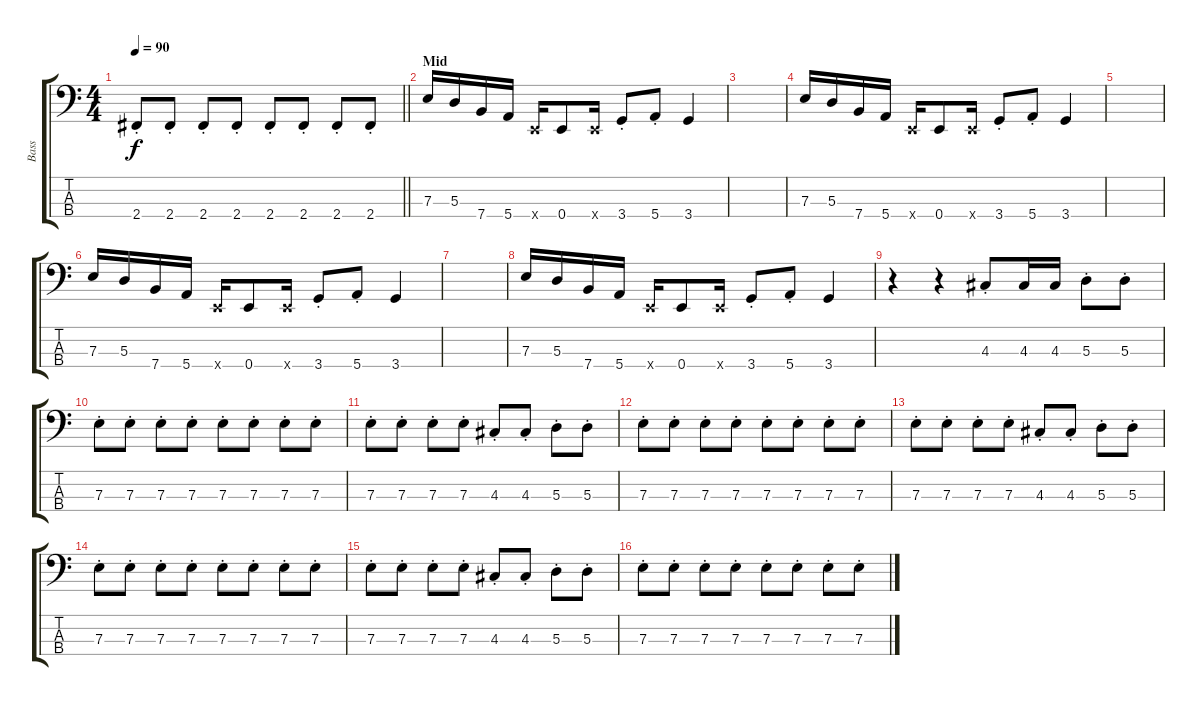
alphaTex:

\track ("Bass" "Bass") {instrument electricbassfinger}
\staff {score tabs}
\tuning (G2 D2 A1 E1) {hide}
\ts (4 4)
\tempo 90
\clef f4
\barLineRight lightlight
\ks c
2.4{st}.8{dy f} 2.4{st}.8 2.4{st}.8 2.4{st}.8 2.4{st}.8 2.4{st}.8 2.4{st}.8 2.4{st}.8 |
\section ("" "Mid")
7.3.16 5.3.16 7.4.16 5.4.16 0.4{x}.16 0.4.8 0.4{x}.16 3.4{st}.8 5.4{st}.8 3.4.4 |
|
7.3.16 5.3.16 7.4.16 5.4.16 0.4{x}.16 0.4.8 0.4{x}.16 3.4{st}.8 5.4{st}.8 3.4.4 |
|
7.3.16 5.3.16 7.4.16 5.4.16 0.4{x}.16 0.4.8 0.4{x}.16 3.4{st}.8 5.4{st}.8 3.4.4 |
|
7.3.16 5.3.16 7.4.16 5.4.16 0.4{x}.16 0.4.8 0.4{x}.16 3.4{st}.8 5.4{st}.8 3.4.4 |
r.4 r.4 4.3{st}.8 4.3.16 4.3.16 5.3{st}.8 5.3{st}.8 |
7.3{st}.8 7.3{st}.8 7.3{st}.8 7.3{st}.8 7.3{st}.8 7.3{st}.8 7.3{st}.8 7.3{st}.8 |
7.3{st}.8 7.3{st}.8 7.3{st}.8 7.3{st}.8 4.3{st}.8 4.3{st}.8 5.3{st}.8 5.3{st}.8 |
7.3{st}.8 7.3{st}.8 7.3{st}.8 7.3{st}.8 7.3{st}.8 7.3{st}.8 7.3{st}.8 7.3{st}.8 |
7.3{st}.8 7.3{st}.8 7.3{st}.8 7.3{st}.8 4.3{st}.8 4.3{st}.8 5.3{st}.8 5.3{st}.8 |
7.3{st}.8 7.3{st}.8 7.3{st}.8 7.3{st}.8 7.3{st}.8 7.3{st}.8 7.3{st}.8 7.3{st}.8 |
7.3{st}.8 7.3{st}.8 7.3{st}.8 7.3{st}.8 4.3{st}.8 4.3{st}.8 5.3{st}.8 5.3{st}.8 |
7.3{st}.8 7.3{st}.8 7.3{st}.8 7.3{st}.8 7.3{st}.8 7.3{st}.8 7.3{st}.8 7.3{st}.8
